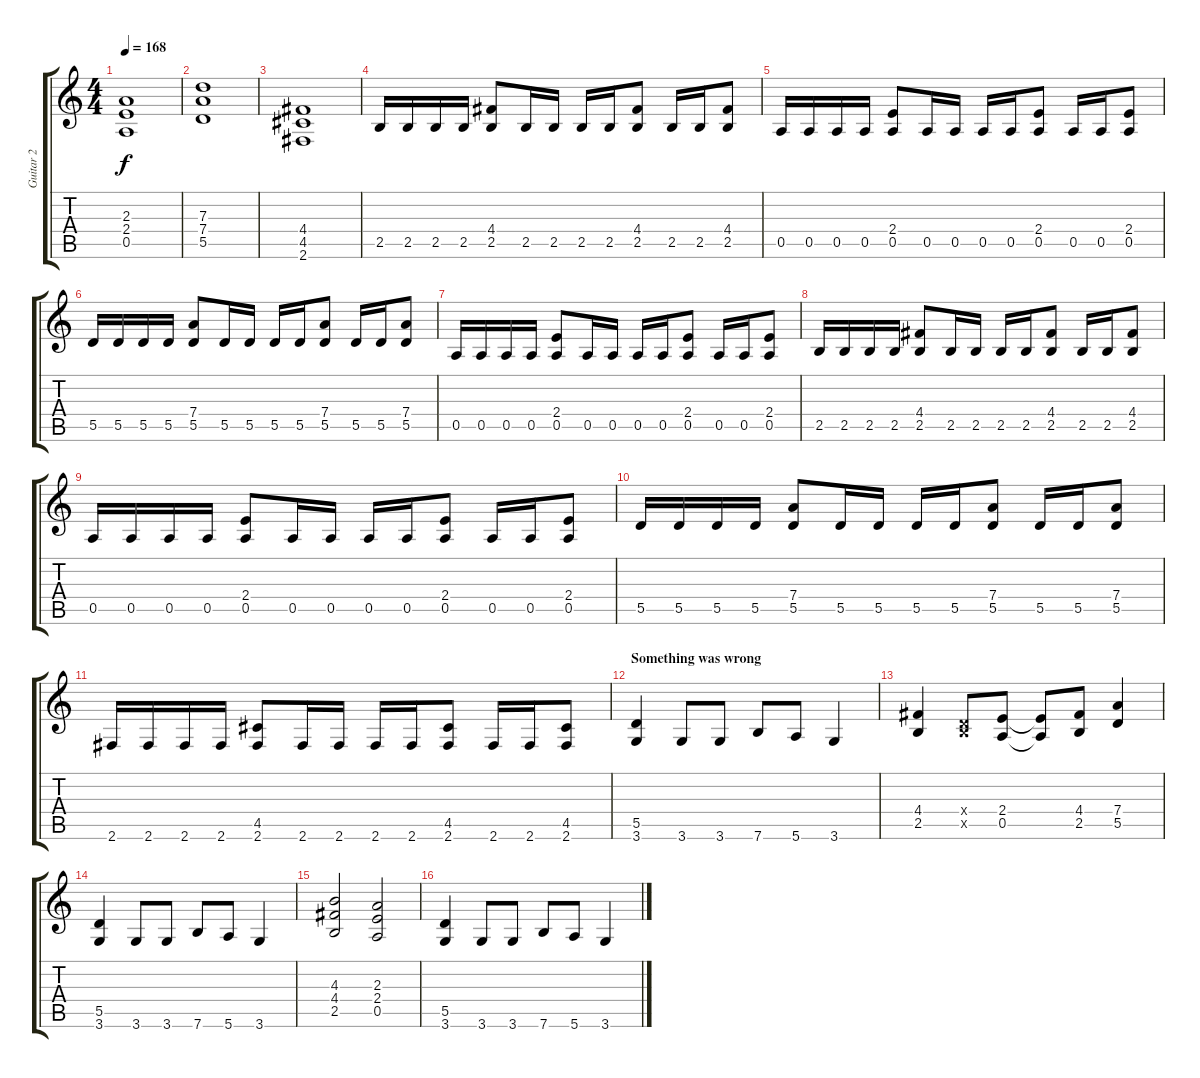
\track ("Guitar 2" "Guitar 2") {instrument distortionguitar}
\staff {score tabs}
\tuning (E4 B3 G3 D3 A2 E2) {hide}
\ts (4 4)
\tempo 168
\clef g2
\ks c
(2.3 2.4 0.5).1{dy f} |
(7.3 7.4 5.5).1 |
(4.4 4.5 2.6).1 |
\section ("" "")
2.5.16 2.5.16 2.5.16 2.5.16 (4.4 2.5).8 2.5.16 2.5.16 2.5.16 2.5.16 (4.4 2.5).8 2.5.16 2.5.16 (4.4 2.5).8 |
0.5.16 0.5.16 0.5.16 0.5.16 (2.4 0.5).8 0.5.16 0.5.16 0.5.16 0.5.16 (2.4 0.5).8 0.5.16 0.5.16 (2.4 0.5).8 |
5.5.16 5.5.16 5.5.16 5.5.16 (7.4 5.5).8 5.5.16 5.5.16 5.5.16 5.5.16 (7.4 5.5).8 5.5.16 5.5.16 (7.4 5.5).8 |
0.5.16 0.5.16 0.5.16 0.5.16 (2.4 0.5).8 0.5.16 0.5.16 0.5.16 0.5.16 (2.4 0.5).8 0.5.16 0.5.16 (2.4 0.5).8 |
2.5.16 2.5.16 2.5.16 2.5.16 (4.4 2.5).8 2.5.16 2.5.16 2.5.16 2.5.16 (4.4 2.5).8 2.5.16 2.5.16 (4.4 2.5).8 |
0.5.16 0.5.16 0.5.16 0.5.16 (2.4 0.5).8 0.5.16 0.5.16 0.5.16 0.5.16 (2.4 0.5).8 0.5.16 0.5.16 (2.4 0.5).8 |
5.5.16 5.5.16 5.5.16 5.5.16 (7.4 5.5).8 5.5.16 5.5.16 5.5.16 5.5.16 (7.4 5.5).8 5.5.16 5.5.16 (7.4 5.5).8 |
2.6.16 2.6.16 2.6.16 2.6.16 (4.5 2.6).8 2.6.16 2.6.16 2.6.16 2.6.16 (4.5 2.6).8 2.6.16 2.6.16 (4.5 2.6).8 |
\section ("" "Something was wrong")
(5.5 3.6).4 3.6.8 3.6.8 7.6.8 5.6.8 3.6.4 |
(4.4 2.5).4 (0.4{x} 2.5{x}).8 (2.4 0.5).8 (2.4{t} 0.5{t}).8 (4.4 2.5).8 (7.4 5.5).4 |
(5.5 3.6).4 3.6.8 3.6.8 7.6.8 5.6.8 3.6.4 |
(4.3 4.4 2.5).2 (2.3 2.4 0.5).2 |
(5.5 3.6).4 3.6.8 3.6.8 7.6.8 5.6.8 3.6.4
